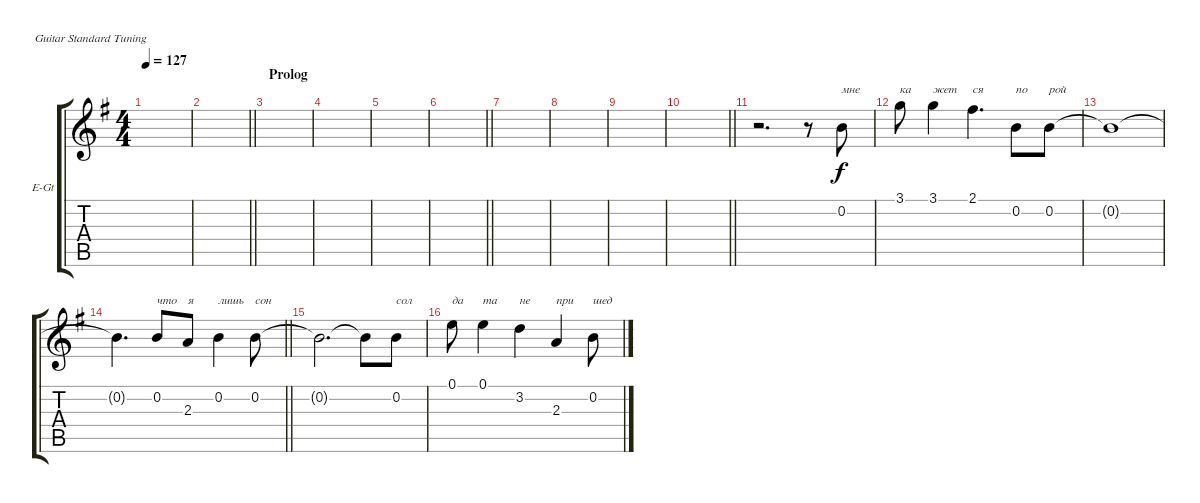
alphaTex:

\bracketExtendMode groupsimilarinstruments
\firstSystemTrackNameOrientation horizontal
\otherSystemsTrackNameOrientation horizontal
\track ("voice 1 (Artur Potemkin)" "E-Gt") {instrument electricguitarclean}
\staff {score tabs}
\tuning (E4 B3 G3 D3 A2 E2)
\ts (4 4)
\tempo 127
\clef g2
\scale
0.333333
\ks eminor
|
\scale
0.333333
\barLineRight lightlight
|
\beaming (8 3 3 2)
\section ("" "Prolog")
\scale
0.333333 |
\scale
0.333333 |
\scale
0.333333 |
\scale
0.333333
\barLineRight lightlight
|
\scale
0.333333 |
\scale
0.333333 |
\scale
0.333333 |
\scale
0.333333
\barLineRight lightlight
|
\scale
0.333333 r.2{d} r.8 0.2.8{txt "мне"} |
\scale
0.333333 3.1.8{txt "ка"} 3.1.4{txt "жет"} 2.1.4{d txt "ся"} 0.2.8{txt "по"} 0.2.8{txt "рой"} |
\scale
0.333333 0.2{t}.1 |
\scale
0.333333
\barLineRight lightlight
0.2{t}.4{d} 0.2.8{txt "что"} 2.3.8{txt "я"} 0.2.4{txt "лишь"} 0.2.8{txt "сон"} |
\scale
0.333333 0.2{t}.2{d} 0.2{t}.8 0.2.8{txt "сол"} |
\scale
0.333333 0.1.8{txt "да"} 0.1.4{txt "та"} 3.2.4{txt "не"} 2.3.4{txt "при"} 0.2.8{txt "шед"}
